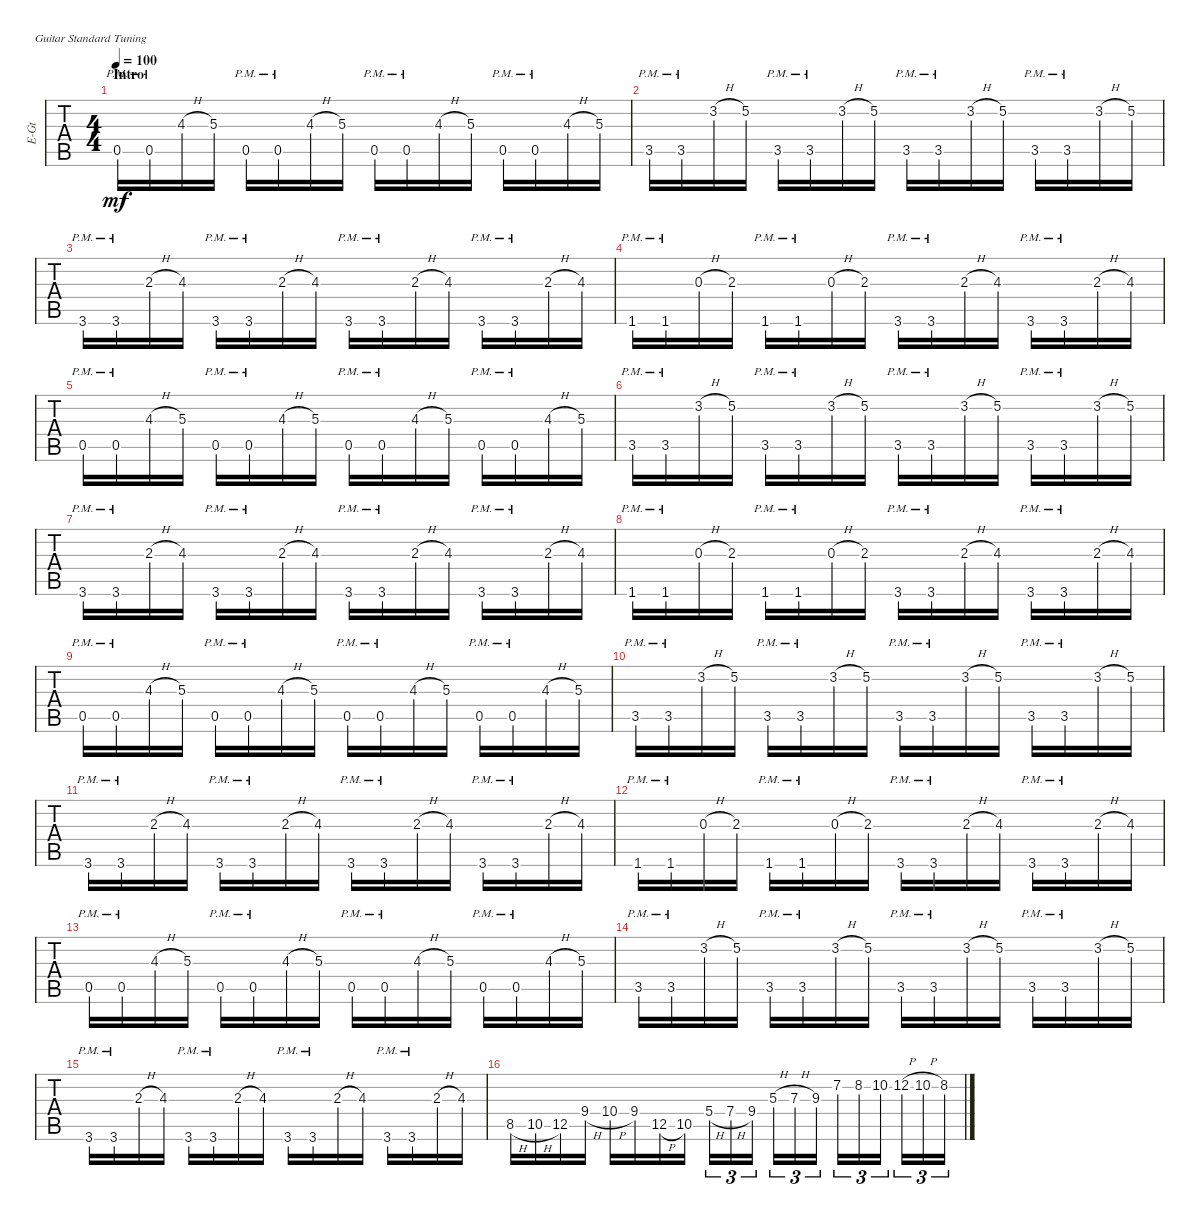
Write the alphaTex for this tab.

\defaultSystemsLayout 4
\bracketExtendMode groupsimilarinstruments
\otherSystemsTrackNameOrientation horizontal
\track ("Matthew" "E-Gt") {instrument distortionguitar}
\staff {tabs}
\tuning (E4 B3 G3 D3 A2 E2)
\ts (4 4)
\section ("" "Intro")
\tempo 100
\clef g2
\ks c
0.5{pm}.16{dy mf instrument distortionguitar} 0.5{pm}.16 4.3{h}.16 5.3.16 0.5{pm}.16 0.5{pm}.16 4.3{h}.16 5.3.16 0.5{pm}.16 0.5{pm}.16 4.3{h}.16 5.3.16 0.5{pm}.16 0.5{pm}.16 4.3{h}.16 5.3.16 |
3.5{pm}.16 3.5{pm}.16 3.2{h}.16 5.2.16 3.5{pm}.16 3.5{pm}.16 3.2{h}.16 5.2.16 3.5{pm}.16 3.5{pm}.16 3.2{h}.16 5.2.16 3.5{pm}.16 3.5{pm}.16 3.2{h}.16 5.2.16 |
3.6{pm}.16 3.6{pm}.16 2.3{h}.16 4.3.16 3.6{pm}.16 3.6{pm}.16 2.3{h}.16 4.3.16 3.6{pm}.16 3.6{pm}.16 2.3{h}.16 4.3.16 3.6{pm}.16 3.6{pm}.16 2.3{h}.16 4.3.16 |
1.6{pm}.16 1.6{pm}.16 0.3{h}.16 2.3.16 1.6{pm}.16 1.6{pm}.16 0.3{h}.16 2.3.16 3.6{pm}.16 3.6{pm}.16 2.3{h}.16 4.3.16 3.6{pm}.16 3.6{pm}.16 2.3{h}.16 4.3.16 |
0.5{pm}.16 0.5{pm}.16 4.3{h}.16 5.3.16 0.5{pm}.16 0.5{pm}.16 4.3{h}.16 5.3.16 0.5{pm}.16 0.5{pm}.16 4.3{h}.16 5.3.16 0.5{pm}.16 0.5{pm}.16 4.3{h}.16 5.3.16 |
3.5{pm}.16 3.5{pm}.16 3.2{h}.16 5.2.16 3.5{pm}.16 3.5{pm}.16 3.2{h}.16 5.2.16 3.5{pm}.16 3.5{pm}.16 3.2{h}.16 5.2.16 3.5{pm}.16 3.5{pm}.16 3.2{h}.16 5.2.16 |
3.6{pm}.16 3.6{pm}.16 2.3{h}.16 4.3.16 3.6{pm}.16 3.6{pm}.16 2.3{h}.16 4.3.16 3.6{pm}.16 3.6{pm}.16 2.3{h}.16 4.3.16 3.6{pm}.16 3.6{pm}.16 2.3{h}.16 4.3.16 |
1.6{pm}.16 1.6{pm}.16 0.3{h}.16 2.3.16 1.6{pm}.16 1.6{pm}.16 0.3{h}.16 2.3.16 3.6{pm}.16 3.6{pm}.16 2.3{h}.16 4.3.16 3.6{pm}.16 3.6{pm}.16 2.3{h}.16 4.3.16 |
0.5{pm}.16 0.5{pm}.16 4.3{h}.16 5.3.16 0.5{pm}.16 0.5{pm}.16 4.3{h}.16 5.3.16 0.5{pm}.16 0.5{pm}.16 4.3{h}.16 5.3.16 0.5{pm}.16 0.5{pm}.16 4.3{h}.16 5.3.16 |
3.5{pm}.16 3.5{pm}.16 3.2{h}.16 5.2.16 3.5{pm}.16 3.5{pm}.16 3.2{h}.16 5.2.16 3.5{pm}.16 3.5{pm}.16 3.2{h}.16 5.2.16 3.5{pm}.16 3.5{pm}.16 3.2{h}.16 5.2.16 |
3.6{pm}.16 3.6{pm}.16 2.3{h}.16 4.3.16 3.6{pm}.16 3.6{pm}.16 2.3{h}.16 4.3.16 3.6{pm}.16 3.6{pm}.16 2.3{h}.16 4.3.16 3.6{pm}.16 3.6{pm}.16 2.3{h}.16 4.3.16 |
1.6{pm}.16 1.6{pm}.16 0.3{h}.16 2.3.16 1.6{pm}.16 1.6{pm}.16 0.3{h}.16 2.3.16 3.6{pm}.16 3.6{pm}.16 2.3{h}.16 4.3.16 3.6{pm}.16 3.6{pm}.16 2.3{h}.16 4.3.16 |
0.5{pm}.16 0.5{pm}.16 4.3{h}.16 5.3.16 0.5{pm}.16 0.5{pm}.16 4.3{h}.16 5.3.16 0.5{pm}.16 0.5{pm}.16 4.3{h}.16 5.3.16 0.5{pm}.16 0.5{pm}.16 4.3{h}.16 5.3.16 |
3.5{pm}.16 3.5{pm}.16 3.2{h}.16 5.2.16 3.5{pm}.16 3.5{pm}.16 3.2{h}.16 5.2.16 3.5{pm}.16 3.5{pm}.16 3.2{h}.16 5.2.16 3.5{pm}.16 3.5{pm}.16 3.2{h}.16 5.2.16 |
3.6{pm}.16 3.6{pm}.16 2.3{h}.16 4.3.16 3.6{pm}.16 3.6{pm}.16 2.3{h}.16 4.3.16 3.6{pm}.16 3.6{pm}.16 2.3{h}.16 4.3.16 3.6{pm}.16 3.6{pm}.16 2.3{h}.16 4.3.16 |
8.5{h}.16 10.5{h}.16 12.5.16 9.4{h}.16 10.4{h}.16 9.4.16 12.5{h}.16 10.5.16 5.4{h}.16{tu (3 2)} 7.4{h}.16{tu (3 2)} 9.4.16{tu (3 2)} 5.3{h}.16{tu (3 2)} 7.3{h}.16{tu (3 2)} 9.3.16{tu (3 2)} 7.2{acc #}.16{tu (3 2)} 8.2.16{tu (3 2)} 10.2.16{tu (3 2)} 12.2{h}.16{tu (3 2)} 10.2{h}.16{tu (3 2)} 8.2{h}.16{tu (3 2)}
